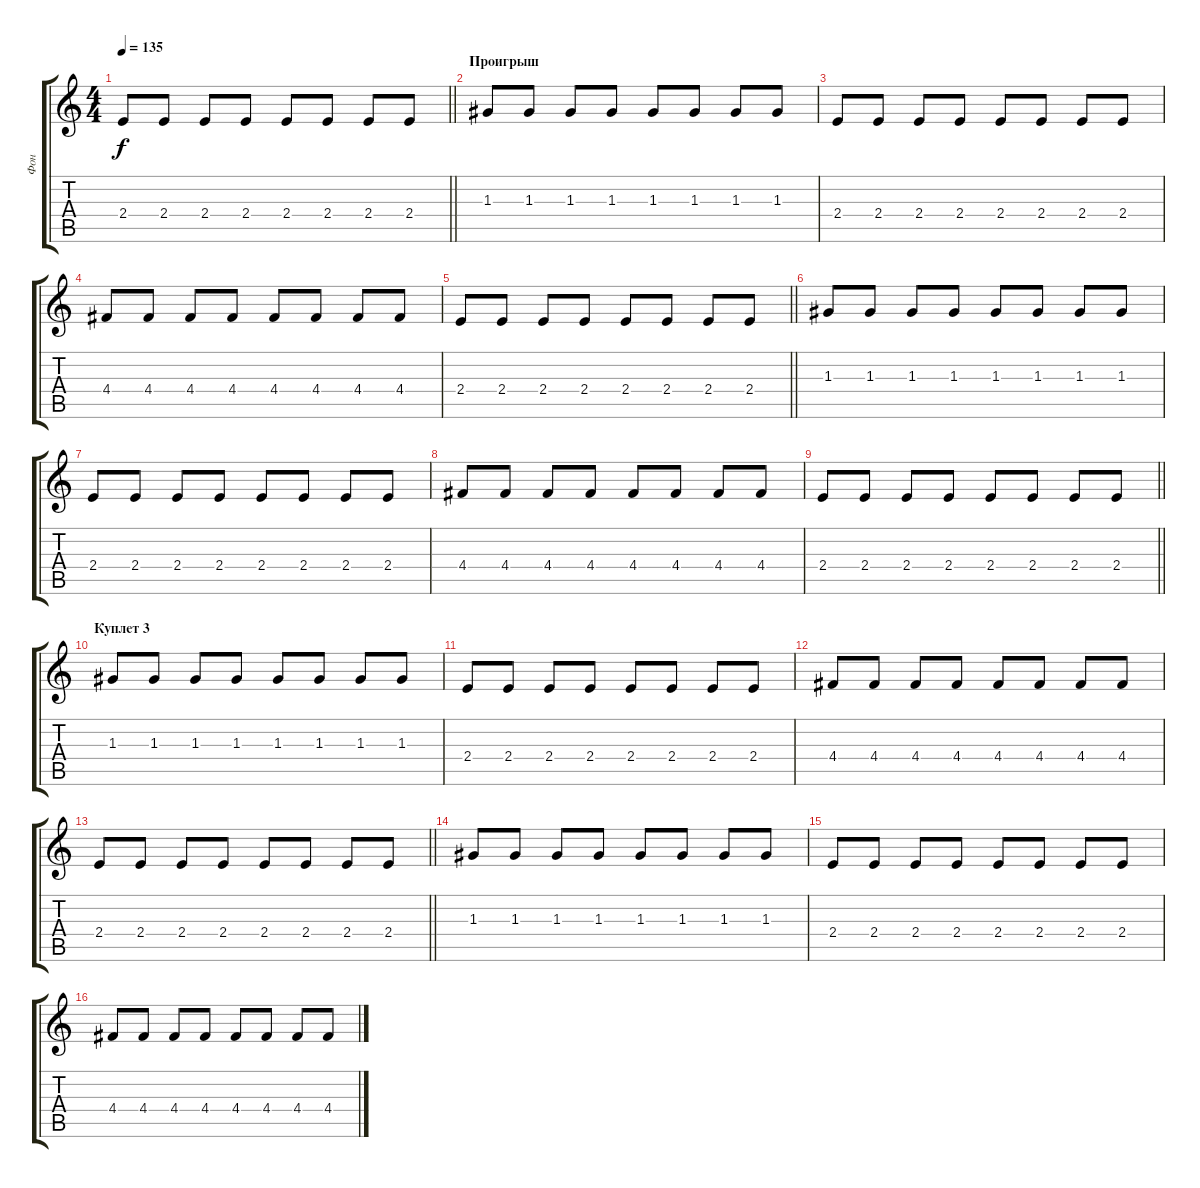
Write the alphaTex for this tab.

\track ("Фон" "Фон") {instrument overdrivenguitar}
\staff {score tabs}
\tuning (E4 B3 G3 D3 A2 E2) {hide}
\ts (4 4)
\tempo 135
\clef g2
\barLineRight lightlight
\ks c
2.4.8{dy f} 2.4.8 2.4.8 2.4.8 2.4.8 2.4.8 2.4.8 2.4.8 |
\section ("" "Проигрыш")
1.3.8 1.3.8 1.3.8 1.3.8 1.3.8 1.3.8 1.3.8 1.3.8 |
2.4.8 2.4.8 2.4.8 2.4.8 2.4.8 2.4.8 2.4.8 2.4.8 |
4.4.8 4.4.8 4.4.8 4.4.8 4.4.8 4.4.8 4.4.8 4.4.8 |
\barLineRight lightlight
2.4.8 2.4.8 2.4.8 2.4.8 2.4.8 2.4.8 2.4.8 2.4.8 |
1.3.8 1.3.8 1.3.8 1.3.8 1.3.8 1.3.8 1.3.8 1.3.8 |
2.4.8 2.4.8 2.4.8 2.4.8 2.4.8 2.4.8 2.4.8 2.4.8 |
4.4.8 4.4.8 4.4.8 4.4.8 4.4.8 4.4.8 4.4.8 4.4.8 |
\barLineRight lightlight
2.4.8 2.4.8 2.4.8 2.4.8 2.4.8 2.4.8 2.4.8 2.4.8 |
\section ("" "Куплет 3")
1.3.8 1.3.8 1.3.8 1.3.8 1.3.8 1.3.8 1.3.8 1.3.8 |
2.4.8 2.4.8 2.4.8 2.4.8 2.4.8 2.4.8 2.4.8 2.4.8 |
4.4.8 4.4.8 4.4.8 4.4.8 4.4.8 4.4.8 4.4.8 4.4.8 |
\barLineRight lightlight
2.4.8 2.4.8 2.4.8 2.4.8 2.4.8 2.4.8 2.4.8 2.4.8 |
1.3.8 1.3.8 1.3.8 1.3.8 1.3.8 1.3.8 1.3.8 1.3.8 |
2.4.8 2.4.8 2.4.8 2.4.8 2.4.8 2.4.8 2.4.8 2.4.8 |
4.4.8 4.4.8 4.4.8 4.4.8 4.4.8 4.4.8 4.4.8 4.4.8
